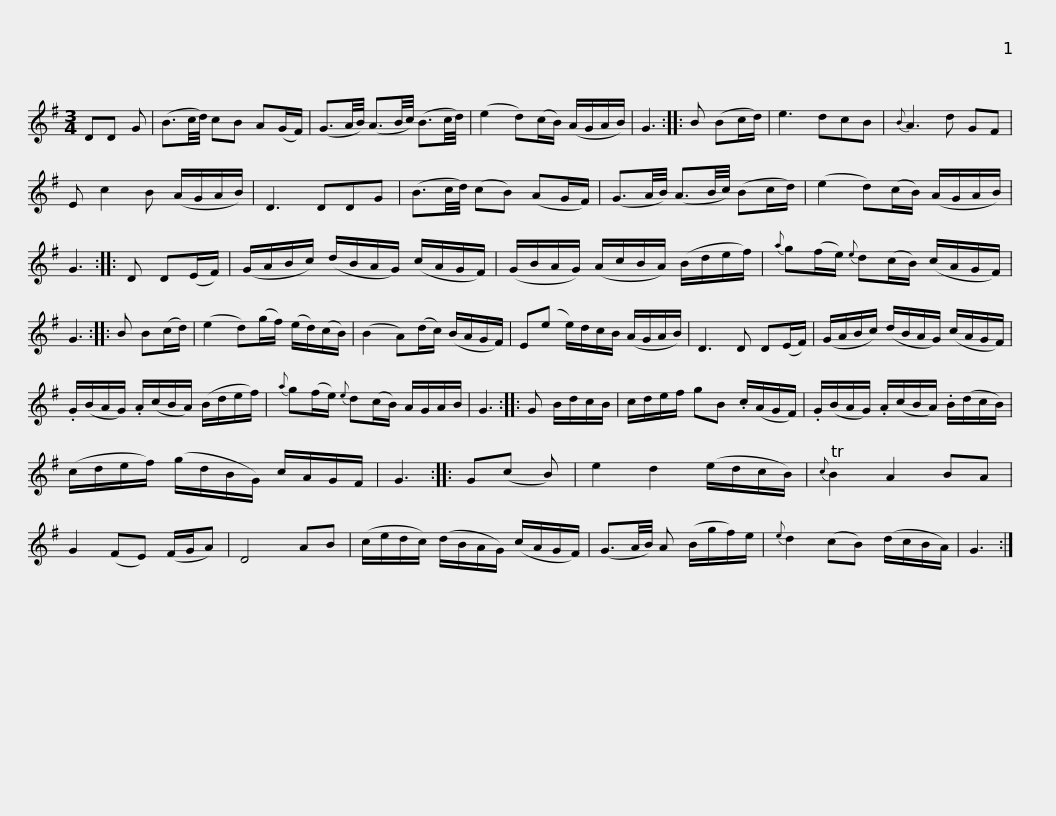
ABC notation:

X:1
L:1/8
M:3/4
I:linebreak $
K:G
V:1 treble
V:1
 DD G | (B3/2c/4d/4) cB A(G/F/) | (G3/2A/4B/4) (A3/2B/4c/4) (B3/2c/4d/4) | (e2 d)(c/B/) (A/G/A/B/) | G3 :: %5
 B (Bc/d/) | e3 dcB |${B} A3 d GF | E c2 B (A/G/A/B/) | D3 DDG | %10
 (B3/2c/4d/4) (cB) (AG/F/) | (G3/2A/4B/4) (A3/2B/4c/4) (Bc/d/) | (e2 d)(c/B/) (A/G/A/B/) | G3 ::$ D D(E/F/) | %15
 (G/A/B/c/) (d/B/A/G/) (c/A/G/F/) | (G/B/A/G/) (A/c/B/A/) (B/d/e/f/) |{a} g(f/e/){e} d(c/B/) (c/A/G/F/) | G3 :: B B(c/d/) |$ %20
 (e2 d)(g/f/) (e/d/)(c/B/) | (B2 A)(d/c/) (B/A/G/F/) | E(e e/)d/c/B/ (A/G/A/B/) | D3 D D(E/F/) | (G/A/B/c/) (d/B/A/G/) (c/A/G/F/) |$ %25
 .G/(B/A/G/) .A/(c/B/A/) (B/d/e/f/) |{a} g(f/e/){e} d(c/B/) A/G/A/B/ | G3 :: G B/d/c/B/ | c/d/e/f/ gB .c/(A/G/F/) |$ %30
 .G/(B/A/G/) .A/(c/B/A/) .B/(d/c/B/) | (c/d/e/f/) (g/d/B/G/) c/A/G/F/ | G3 :: G(c B) | e2 d2 (e/d/c/B/) | %35
{c} TB2 A2 BA | G2 (FE) (F/G/A) |$ D4 AB | (c/e/d/c/) (d/B/A/G/) (c/A/G/F/) | (G3/2A/4B/4) A (B/g/f/)e/ | %40
{e} d2 (cB) (d/c/B/A/) | G3 :| %42
